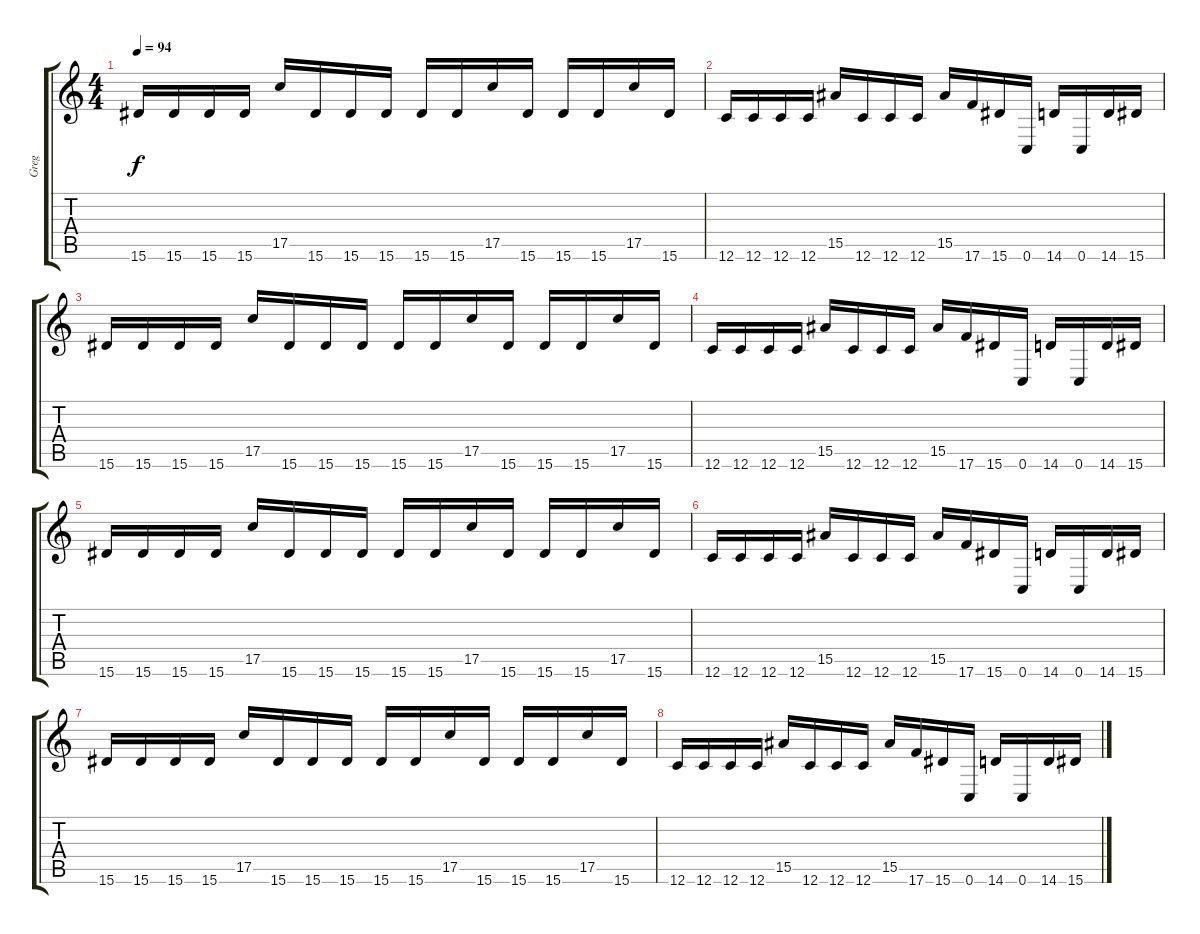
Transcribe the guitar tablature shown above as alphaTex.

\track ("Greg" "Greg") {instrument distortionguitar}
\staff {score tabs}
\tuning (D4 A3 F3 C3 G2 C2) {hide}
\ts (4 4)
\tempo 94
\clef g2
\ks c
15.6.16{dy f instrument electricguitarclean} 15.6.16 15.6.16 15.6.16 17.5.16 15.6.16 15.6.16 15.6.16 15.6.16 15.6.16 17.5.16 15.6.16 15.6.16 15.6.16 17.5.16 15.6.16 |
12.6.16{instrument electricguitarclean} 12.6.16 12.6.16 12.6.16 15.5.16 12.6.16 12.6.16 12.6.16 15.5.16 17.6.16 15.6.16 0.6.16 14.6.16 0.6.16 14.6.16 15.6.16 |
15.6.16{instrument electricguitarclean} 15.6.16 15.6.16 15.6.16 17.5.16 15.6.16 15.6.16 15.6.16 15.6.16 15.6.16 17.5.16 15.6.16 15.6.16 15.6.16 17.5.16 15.6.16 |
12.6.16{instrument electricguitarclean} 12.6.16 12.6.16 12.6.16 15.5.16 12.6.16 12.6.16 12.6.16 15.5.16 17.6.16 15.6.16 0.6.16 14.6.16 0.6.16 14.6.16 15.6.16 |
15.6.16{instrument electricguitarclean} 15.6.16 15.6.16 15.6.16 17.5.16 15.6.16 15.6.16 15.6.16 15.6.16 15.6.16 17.5.16 15.6.16 15.6.16 15.6.16 17.5.16 15.6.16 |
12.6.16{instrument electricguitarclean} 12.6.16 12.6.16 12.6.16 15.5.16 12.6.16 12.6.16 12.6.16 15.5.16 17.6.16 15.6.16 0.6.16 14.6.16 0.6.16 14.6.16 15.6.16 |
15.6.16{instrument electricguitarclean} 15.6.16 15.6.16 15.6.16 17.5.16 15.6.16 15.6.16 15.6.16 15.6.16 15.6.16 17.5.16 15.6.16 15.6.16 15.6.16 17.5.16 15.6.16 |
12.6.16{instrument electricguitarclean} 12.6.16 12.6.16 12.6.16 15.5.16 12.6.16 12.6.16 12.6.16 15.5.16 17.6.16 15.6.16 0.6.16 14.6.16 0.6.16 14.6.16 15.6.16
